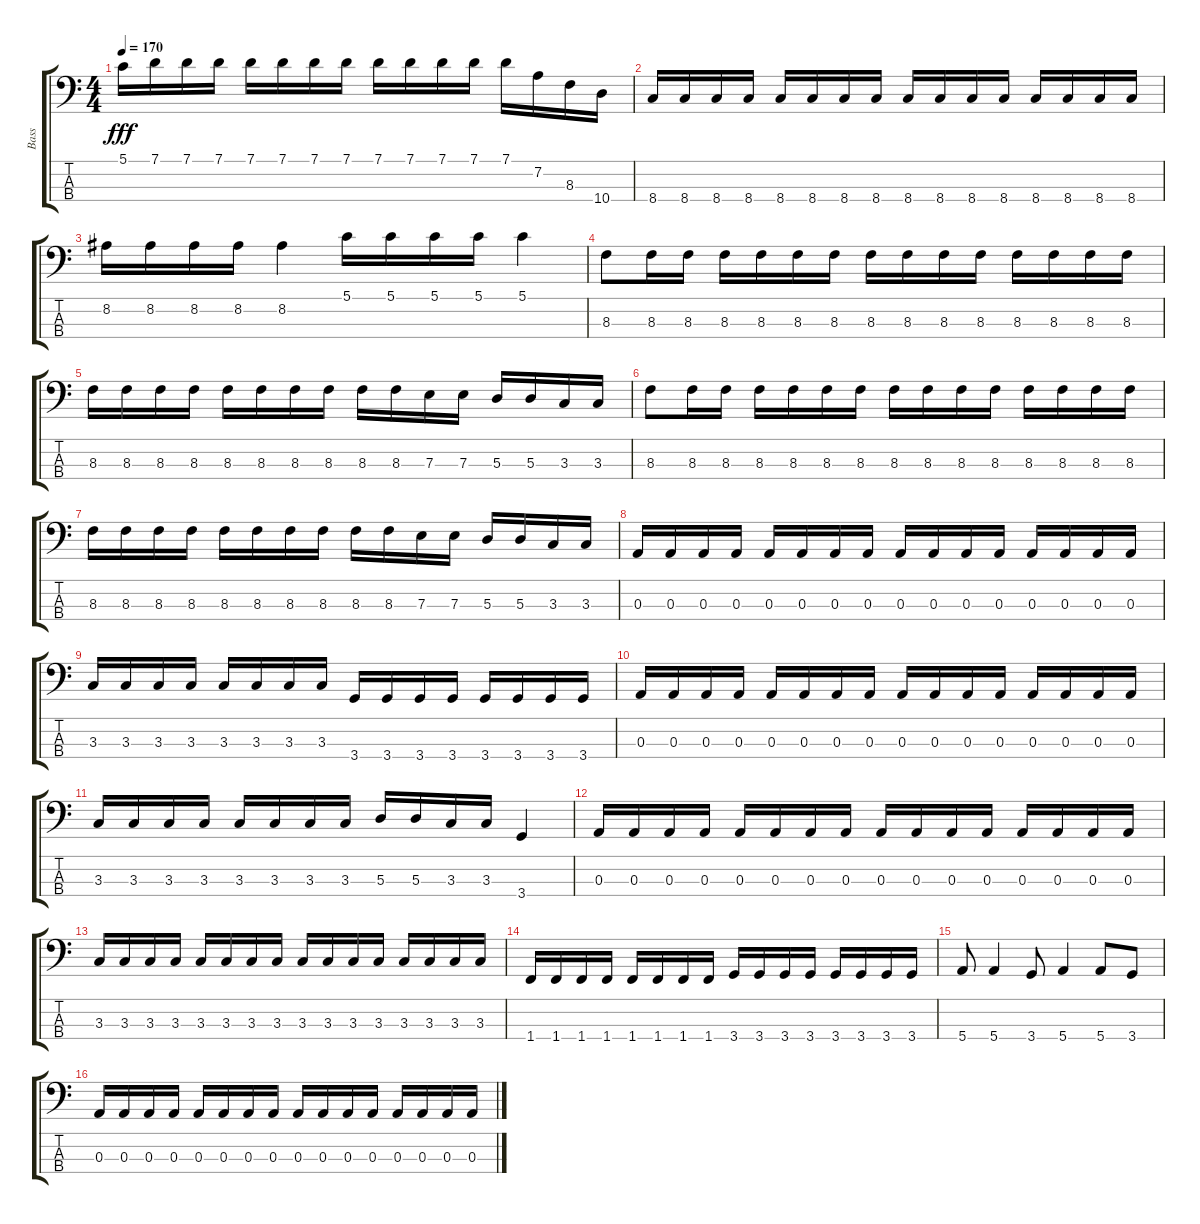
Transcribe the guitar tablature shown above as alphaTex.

\track ("Bass" "Bass") {instrument electricbasspick}
\staff {score tabs}
\tuning (G2 D2 A1 E1) {hide}
\ts (4 4)
\tempo 170
\clef f4
\ks c
5.1.16{dy fff} 7.1.16 7.1.16 7.1.16 7.1.16 7.1.16 7.1.16 7.1.16 7.1.16 7.1.16 7.1.16 7.1.16 7.1.16 7.2.16 8.3.16 10.4.16 |
8.4.16 8.4.16 8.4.16 8.4.16 8.4.16 8.4.16 8.4.16 8.4.16 8.4.16 8.4.16 8.4.16 8.4.16 8.4.16 8.4.16 8.4.16 8.4.16 |
8.2.16 8.2.16 8.2.16 8.2.16 8.2.4 5.1.16 5.1.16 5.1.16 5.1.16 5.1.4 |
8.3.8 8.3.16 8.3.16 8.3.16 8.3.16 8.3.16 8.3.16 8.3.16 8.3.16 8.3.16 8.3.16 8.3.16 8.3.16 8.3.16 8.3.16 |
8.3.16 8.3.16 8.3.16 8.3.16 8.3.16 8.3.16 8.3.16 8.3.16 8.3.16 8.3.16 7.3.16 7.3.16 5.3.16 5.3.16 3.3.16 3.3.16 |
8.3.8 8.3.16 8.3.16 8.3.16 8.3.16 8.3.16 8.3.16 8.3.16 8.3.16 8.3.16 8.3.16 8.3.16 8.3.16 8.3.16 8.3.16 |
8.3.16 8.3.16 8.3.16 8.3.16 8.3.16 8.3.16 8.3.16 8.3.16 8.3.16 8.3.16 7.3.16 7.3.16 5.3.16 5.3.16 3.3.16 3.3.16 |
0.3.16 0.3.16 0.3.16 0.3.16 0.3.16 0.3.16 0.3.16 0.3.16 0.3.16 0.3.16 0.3.16 0.3.16 0.3.16 0.3.16 0.3.16 0.3.16 |
3.3.16 3.3.16 3.3.16 3.3.16 3.3.16 3.3.16 3.3.16 3.3.16 3.4.16 3.4.16 3.4.16 3.4.16 3.4.16 3.4.16 3.4.16 3.4.16 |
0.3.16 0.3.16 0.3.16 0.3.16 0.3.16 0.3.16 0.3.16 0.3.16 0.3.16 0.3.16 0.3.16 0.3.16 0.3.16 0.3.16 0.3.16 0.3.16 |
3.3.16 3.3.16 3.3.16 3.3.16 3.3.16 3.3.16 3.3.16 3.3.16 5.3.16 5.3.16 3.3.16 3.3.16 3.4.4 |
0.3.16 0.3.16 0.3.16 0.3.16 0.3.16 0.3.16 0.3.16 0.3.16 0.3.16 0.3.16 0.3.16 0.3.16 0.3.16 0.3.16 0.3.16 0.3.16 |
3.3.16 3.3.16 3.3.16 3.3.16 3.3.16 3.3.16 3.3.16 3.3.16 3.3.16 3.3.16 3.3.16 3.3.16 3.3.16 3.3.16 3.3.16 3.3.16 |
1.4.16 1.4.16 1.4.16 1.4.16 1.4.16 1.4.16 1.4.16 1.4.16 3.4.16 3.4.16 3.4.16 3.4.16 3.4.16 3.4.16 3.4.16 3.4.16 |
5.4.8 5.4.4 3.4.8 5.4.4 5.4.8 3.4.8 |
0.3.16 0.3.16 0.3.16 0.3.16 0.3.16 0.3.16 0.3.16 0.3.16 0.3.16 0.3.16 0.3.16 0.3.16 0.3.16 0.3.16 0.3.16 0.3.16
